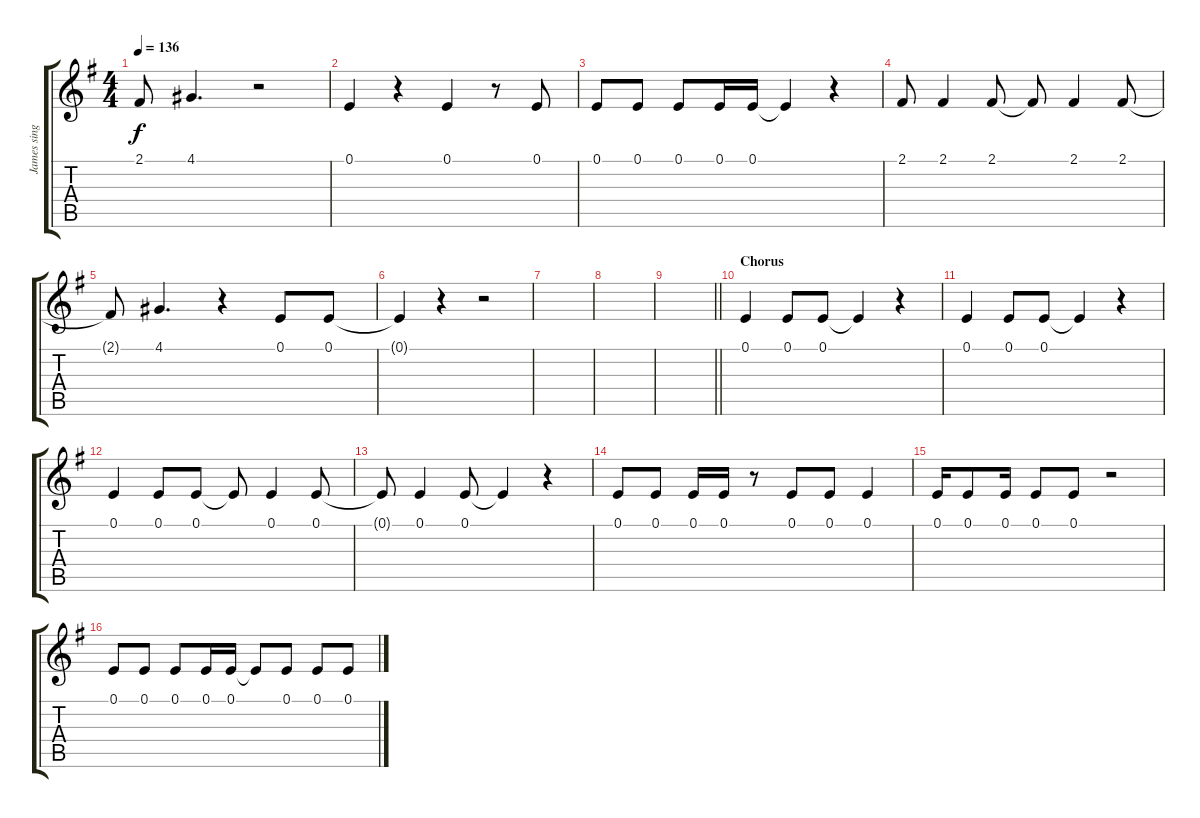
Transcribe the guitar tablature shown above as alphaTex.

\track ("James singing" "James sing") {instrument baritonesax}
\staff {score tabs}
\tuning (E4 B3 G3 D3 A2 E2) {hide}
\ts (4 4)
\tempo 136
\clef g2
\ks eminor
2.1{t}.8{dy f} 4.1.4{d} r.2 |
0.1.4 r.4 0.1.4 r.8 0.1.8 |
0.1.8 0.1.8 0.1.8 0.1.16 0.1.16 0.1{t}.4 r.4 |
2.1.8 2.1.4 2.1.8 2.1{t}.8 2.1.4 2.1.8 |
2.1{t}.8 4.1.4{d} r.4 0.1.8 0.1.8 |
\ks g
0.1{t}.4 r.4 r.2 |
|
|
\barLineRight lightlight
|
\section ("" "Chorus")
0.1.4 0.1.8 0.1.8 0.1{t}.4 r.4 |
0.1.4 0.1.8 0.1.8 0.1{t}.4 r.4 |
0.1.4 0.1.8 0.1.8 0.1{t}.8 0.1.4 0.1.8 |
0.1{t}.8 0.1.4 0.1.8 0.1{t}.4 r.4 |
0.1.8 0.1.8 0.1.16 0.1.16 r.8 0.1.8 0.1.8 0.1.4 |
0.1.16 0.1.8 0.1.16 0.1.8 0.1.8 r.2 |
0.1.8 0.1.8 0.1.8 0.1.16 0.1.16 0.1{t}.8 0.1.8 0.1.8 0.1.8
